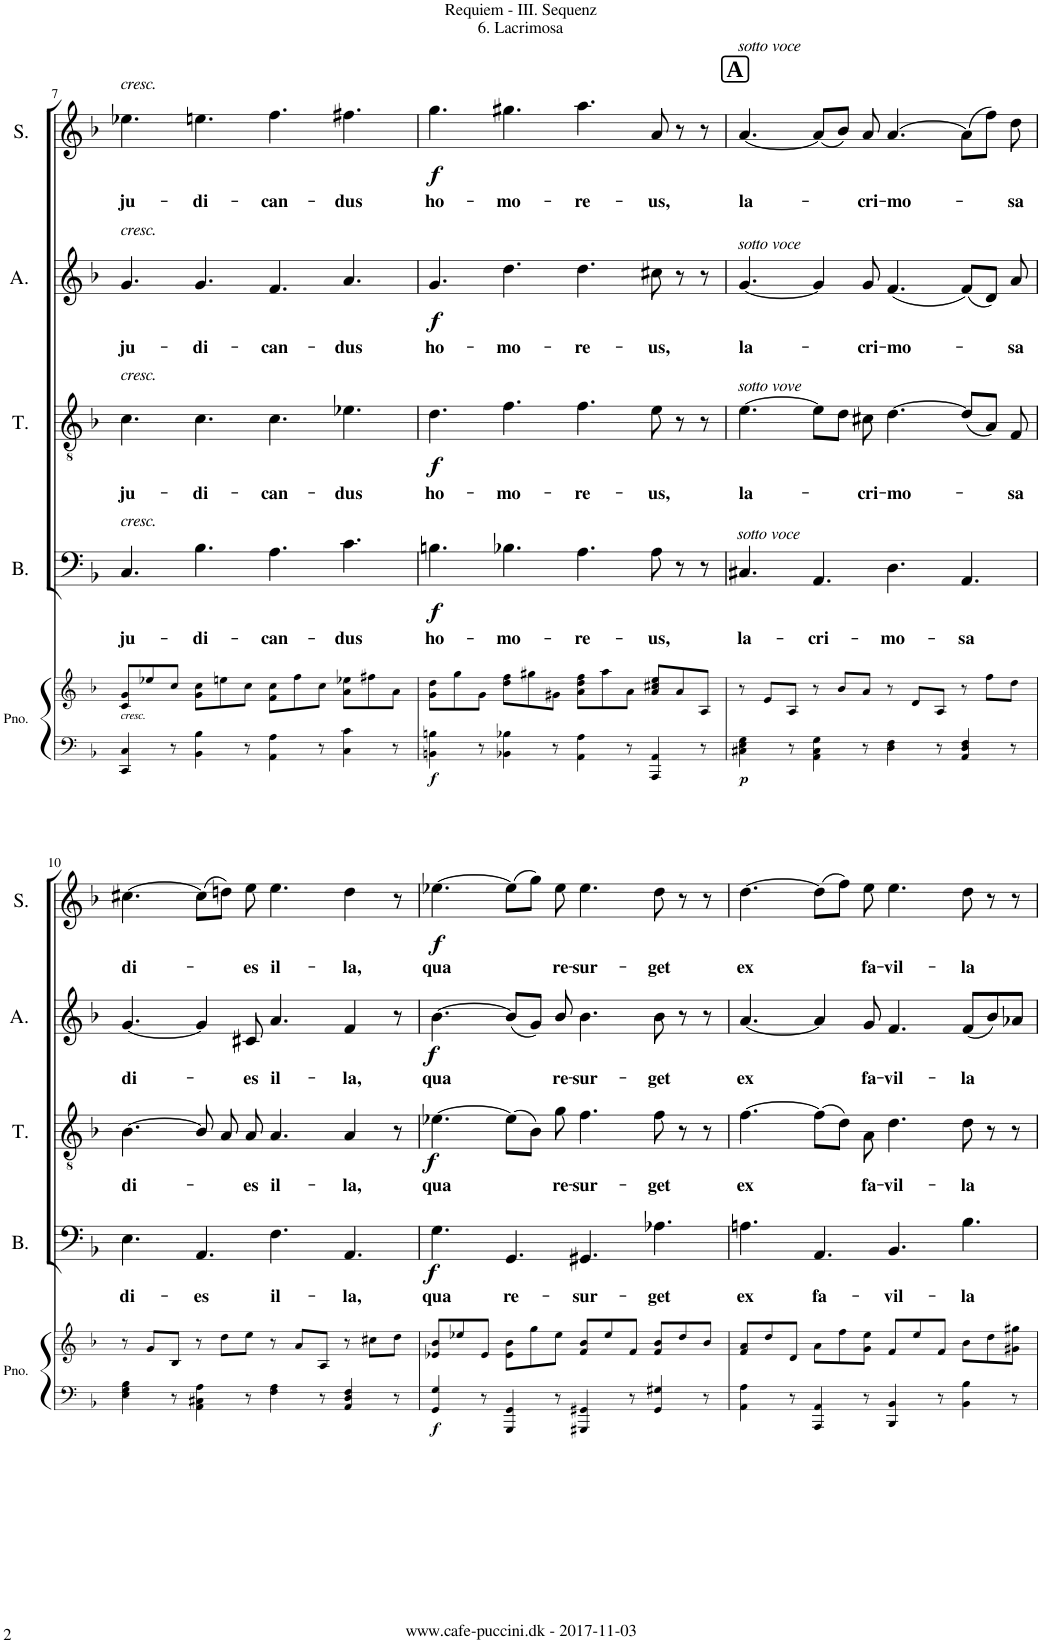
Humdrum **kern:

**kern	**kern	**dynam	**kern	**text	**dynam	**kern	**text	**dynam	**kern	**text	**dynam	**kern	**text	**dynam
*part5	*part5	*part5	*part4	*part4	*part4	*part3	*part3	*part3	*part2	*part2	*part2	*part1	*part1	*part1
*staff6	*staff5	*staff5/6	*staff4	*staff4	*staff4	*staff3	*staff3	*staff3	*staff2	*staff2	*staff2	*staff1	*staff1	*staff1
*I"Piano	*	*	*I"Bass	*	*	*I"Tenor	*	*	*I"Alto	*	*	*I"Soprano	*	*
*I'Pno.	*	*	*I'B.	*	*	*I'T.	*	*	*I'A.	*	*	*I'S.	*	*
!!LO:PB:g=z
*clefF4	*clefG2	*	*clefF4	*	*	*clefGv2	*	*	*clefG2	*	*	*clefG2	*	*
*k[b-]	*k[b-]	*	*k[b-]	*	*	*k[b-]	*	*	*k[b-]	*	*	*k[b-]	*	*
*M12/8	*M12/8	*	*M12/8	*	*	*M12/8	*	*	*M12/8	*	*	*M12/8	*	*
=7	=7	=7	=7	=7	=7	=7	=7	=7	=7	=7	=7	=7	=7	=7
!	!	!	!	!	!	!	!	!	!	!	!	!LO:TX:a:i:t=cresc.	!	!
!	!	!	!	!	!	!	!	!	!LO:TX:a:i:t=cresc.	!	!	!	!	!
!	!	!	!	!	!	!LO:TX:a:i:t=cresc.	!	!	!	!	!	!	!	!
!	!	!	!LO:TX:a:i:t=cresc.	!	!	!	!	!	!	!	!	!	!	!
!LO:TX:a:i:t=cresc.	!	!	!	!	!	!	!	!	!	!	!	!	!	!
!	!	!	!	!LO:LY:b	!	!	!LO:LY:b	!	!	!LO:LY:b	!	!	!LO:LY:b	!
4CC/ 4C/	8c/ 8g/L	.	4.C/	ju-	.	4.c\	ju-	.	4.g/	ju-	.	4.ee-X\	ju-	.
.	8ee-X/	.	.	.	.	.	.	.	.	.	.	.	.	.
8r	8cc/J	.	.	.	.	.	.	.	.	.	.	.	.	.
!	!	!	!	!LO:LY:b	!	!	!LO:LY:b	!	!	!LO:LY:b	!	!	!LO:LY:b	!
4BB-\ 4B-\	8g\ 8cc\L	.	4.B-\	-di-	.	4.c\	-di-	.	4.g/	-di-	.	4.een\	-di-	.
.	8een\	.	.	.	.	.	.	.	.	.	.	.	.	.
8r	8cc\J	.	.	.	.	.	.	.	.	.	.	.	.	.
!	!	!	!	!LO:LY:b	!	!	!LO:LY:b	!	!	!LO:LY:b	!	!	!LO:LY:b	!
4AA\ 4A\	8f\ 8cc\L	.	4.A\	-can-	.	4.c\	-can-	.	4.f/	-can-	.	4.ff\	-can-	.
.	8ff\	.	.	.	.	.	.	.	.	.	.	.	.	.
8r	8cc\J	.	.	.	.	.	.	.	.	.	.	.	.	.
!	!	!	!	!LO:LY:b	!	!	!LO:LY:b	!	!	!LO:LY:b	!	!	!LO:LY:b	!
4C\ 4c\	8a\ 8ee-X\L	.	4.c\	-dus	.	4.e-X\	-dus	.	4.a/	-dus	.	4.ff#X\	-dus	.
.	8ff#X\	.	.	.	.	.	.	.	.	.	.	.	.	.
8r	8a\J	.	.	.	.	.	.	.	.	.	.	.	.	.
=8	=8	=8	=8	=8	=8	=8	=8	=8	=8	=8	=8	=8	=8	=8
!	!	!LO:DY:b=2	!	!LO:LY:b	!LO:DY:b	!	!LO:LY:b	!LO:DY:b	!	!LO:LY:b	!LO:DY:b	!	!LO:LY:b	!LO:DY:b
4BBn\ 4Bn\	8g\ 8dd\L	f	4.Bn\	ho-	f	4.d\	ho-	f	4.g/	ho-	f	4.gg\	ho-	f
.	8gg\	.	.	.	.	.	.	.	.	.	.	.	.	.
8r	8g\J	.	.	.	.	.	.	.	.	.	.	.	.	.
!	!	!	!	!LO:LY:b	!	!	!LO:LY:b	!	!	!LO:LY:b	!	!	!LO:LY:b	!
4BB-X\ 4B-X\	8dd\ 8ff\L	.	4.B-X\	-mo-	.	4.f\	-mo-	.	4.dd\	-mo-	.	4.gg#X\	-mo-	.
.	8gg#X\	.	.	.	.	.	.	.	.	.	.	.	.	.
8r	8g#X\J	.	.	.	.	.	.	.	.	.	.	.	.	.
!	!	!	!	!LO:LY:b	!	!	!LO:LY:b	!	!	!LO:LY:b	!	!	!LO:LY:b	!
4AA\ 4A\	8a\ 8dd\ 8ff\L	.	4.A\	-re-	.	4.f\	-re-	.	4.dd\	-re-	.	4.aa\	-re-	.
.	8aa\	.	.	.	.	.	.	.	.	.	.	.	.	.
8r	8a\J	.	.	.	.	.	.	.	.	.	.	.	.	.
!	!	!	!	!LO:LY:b	!	!	!LO:LY:b	!	!	!LO:LY:b	!	!	!LO:LY:b	!
4AAA/ 4AA/	8a/ 8cc#X/ 8ee/L	.	8A\	-us,	.	8e\	-us,	.	8cc#X\	-us,	.	8a/	-us,	.
.	8a/	.	8r	.	.	8r	.	.	8r	.	.	8r	.	.
8r	8A/J	.	8r	.	.	8r	.	.	8r	.	.	8r	.	.
=9	=9	=9	=9	=9	=9	=9	=9	=9	=9	=9	=9	=9	=9	=9
!	!	!	!	!	!	!	!	!	!	!	!	!LO:TX:a:B:t=A	!	!
!	!	!	!	!	!	!	!	!	!	!	!	!LO:TX:a:i:t=sotto voce	!	!
!	!	!	!	!	!	!	!	!	!LO:TX:a:i:t=sotto voce	!	!	!	!	!
!	!	!	!	!	!	!LO:TX:a:i:t=sotto vove	!	!	!	!	!	!	!	!
!	!	!	!LO:TX:a:i:t=sotto voce	!	!	!	!	!	!	!	!	!	!	!
!	!	!LO:DY:b=2	!	!LO:LY:b	!	!	!LO:LY:b	!	!	!LO:LY:b	!	!	!LO:LY:b	!
4C#X\ 4E\ 4G\	8r	p	4.C#X/	la-	.	[4.e\	la-	.	[4.g/	la-	.	[4.a/	la-	.
.	8e/L	.	.	.	.	.	.	.	.	.	.	.	.	.
8r	8A/J	.	.	.	.	.	.	.	.	.	.	.	.	.
!	!	!	!	!LO:LY:b	!	!	!	!	!	!	!	!	!	!
4AA\ 4C#\ 4G\	8r	.	4.AA/	-cri-	.	8e\L]	.	.	4g/]	.	.	(8a/L]	.	.
.	8b-/L	.	.	.	.	8d\J	.	.	.	.	.	8b-/J)	.	.
!	!	!	!	!	!	!	!LO:LY:b	!	!	!LO:LY:b	!	!	!LO:LY:b	!
8r	8a/J	.	.	.	.	8c#X\	-cri-	.	8g/	-cri-	.	8a/	-cri-	.
!	!	!	!	!LO:LY:b	!	!	!LO:LY:b	!	!	!LO:LY:b	!	!	!LO:LY:b	!
4D\ 4F\	8r	.	4.D\	-mo-	.	[4.d\	-mo-	.	(4.f/	-mo-	.	[4.a/	-mo-	.
.	8d/L	.	.	.	.	.	.	.	.	.	.	.	.	.
8r	8A/J	.	.	.	.	.	.	.	.	.	.	.	.	.
!	!	!	!	!LO:LY:b	!	!	!	!	!	!	!	!	!	!
4AA/ 4D/ 4F/	8r	.	4.AA/	-sa	.	(8d/L]	.	.	(8f/L)	.	.	(8a\L]	.	.
.	8ff\L	.	.	.	.	8A/J)	.	.	8d/J)	.	.	8ff\J)	.	.
!	!	!	!	!	!	!	!LO:LY:b	!	!	!LO:LY:b	!	!	!LO:LY:b	!
8r	8dd\J	.	.	.	.	8F/	-sa	.	8a/	-sa	.	8dd\	-sa	.
!!LO:LB:g=z
=10	=10	=10	=10	=10	=10	=10	=10	=10	=10	=10	=10	=10	=10	=10
!	!	!	!	!LO:LY:b	!	!	!LO:LY:b	!	!	!LO:LY:b	!	!	!LO:LY:b	!
4E\ 4G\ 4B-\	8r	.	4.E\	di-	.	[4.B-\	di-	.	[4.g/	di-	.	[4.cc#X\	di-	.
.	8g/L	.	.	.	.	.	.	.	.	.	.	.	.	.
8r	8B-/J	.	.	.	.	.	.	.	.	.	.	.	.	.
!	!	!	!	!LO:LY:b	!	!	!	!	!	!	!	!	!	!
4AA\ 4C#X\ 4A\	8r	.	4.AA/	-es	.	8B-/]	.	.	4g/]	.	.	(8cc#\L]	.	.
.	8dd\L	.	.	.	.	8A/	.	.	.	.	.	8ddn\J)	.	.
!	!	!	!	!	!	!	!LO:LY:b	!	!	!LO:LY:b	!	!	!LO:LY:b	!
8r	8ee\J	.	.	.	.	8A/	-es	.	8c#X/	-es	.	8ee\	-es	.
!	!	!	!	!LO:LY:b	!	!	!LO:LY:b	!	!	!LO:LY:b	!	!	!LO:LY:b	!
4F\ 4A\	8r	.	4.F\	il-	.	4.A/	il-	.	4.a/	il-	.	4.ee\	il-	.
.	8a/L	.	.	.	.	.	.	.	.	.	.	.	.	.
8r	8A/J	.	.	.	.	.	.	.	.	.	.	.	.	.
!	!	!	!	!LO:LY:b	!	!	!LO:LY:b	!	!	!LO:LY:b	!	!	!LO:LY:b	!
4AA/ 4D/ 4F/	8r	.	4.AA/	-la,	.	4A/	-la,	.	4f/	-la,	.	4dd\	-la,	.
.	8cc#X\L	.	.	.	.	.	.	.	.	.	.	.	.	.
8r	8dd\J	.	.	.	.	8r	.	.	8r	.	.	8r	.	.
=11	=11	=11	=11	=11	=11	=11	=11	=11	=11	=11	=11	=11	=11	=11
!	!	!LO:DY:b=2	!	!LO:LY:b	!LO:DY:b	!	!LO:LY:b	!LO:DY:b	!	!LO:LY:b	!LO:DY:b	!	!LO:LY:b	!LO:DY:b
4GG/ 4G/	8e-X/ 8b-/L	f	4.G\	qua	f	[4.e-X\	qua	f	[4.b-\	qua	f	[4.ee-X\	qua	f
.	8ee-X/	.	.	.	.	.	.	.	.	.	.	.	.	.
8r	8e-/J	.	.	.	.	.	.	.	.	.	.	.	.	.
!	!	!	!	!LO:LY:b	!	!	!	!	!	!	!	!	!	!
4GGG/ 4GG/	8e-\ 8b-\L	.	4.GG/	re-	.	(8e-\L]	.	.	(8b-/L]	.	.	(8ee-\L]	.	.
.	8gg\	.	.	.	.	8B-\J)	.	.	8g/J)	.	.	8gg\J)	.	.
!	!	!	!	!	!	!	!LO:LY:b	!	!	!LO:LY:b	!	!	!LO:LY:b	!
8r	8ee-\J	.	.	.	.	8g\	re-	.	8b-/	re-	.	8ee-\	re-	.
!	!	!	!	!LO:LY:b	!	!	!LO:LY:b	!	!	!LO:LY:b	!	!	!LO:LY:b	!
4GGG#X/ 4GG#X/	8f/ 8b-/L	.	4.GG#X/	-sur-	.	4.f\	-sur-	.	4.b-\	-sur-	.	4.ee-\	-sur-	.
.	8ee-/	.	.	.	.	.	.	.	.	.	.	.	.	.
8r	8f/J	.	.	.	.	.	.	.	.	.	.	.	.	.
!	!	!	!	!LO:LY:b	!	!	!LO:LY:b	!	!	!LO:LY:b	!	!	!LO:LY:b	!
4GG#/ 4G#X/	8f/ 8b-/L	.	4.A-X\	-get	.	8f\	-get	.	8b-\	-get	.	8dd\	-get	.
.	8dd/	.	.	.	.	8r	.	.	8r	.	.	8r	.	.
8r	8b-/J	.	.	.	.	8r	.	.	8r	.	.	8r	.	.
=12	=12	=12	=12	=12	=12	=12	=12	=12	=12	=12	=12	=12	=12	=12
!	!	!	!	!LO:LY:b	!	!	!LO:LY:b	!	!	!LO:LY:b	!	!	!LO:LY:b	!
4AA\ 4A\	8f/ 8a/L	.	4.An\	ex	.	[4.f\	ex	.	[4.a/	ex	.	[4.dd\	ex	.
.	8dd/	.	.	.	.	.	.	.	.	.	.	.	.	.
8r	8d/J	.	.	.	.	.	.	.	.	.	.	.	.	.
!	!	!	!	!LO:LY:b	!	!	!	!	!	!	!	!	!	!
4AAA/ 4AA/	8a\L	.	4.AA/	fa-	.	(8f\L]	.	.	4a/]	.	.	(8dd\L]	.	.
.	8ff\	.	.	.	.	8d\J)	.	.	.	.	.	8ff\J)	.	.
!	!	!	!	!	!	!	!LO:LY:b	!	!	!LO:LY:b	!	!	!LO:LY:b	!
8r	8g\ 8ee\J	.	.	.	.	8A\	fa-	.	8g/	fa-	.	8ee\	fa-	.
!	!	!	!	!LO:LY:b	!	!	!LO:LY:b	!	!	!LO:LY:b	!	!	!LO:LY:b	!
4BBB-/ 4BB-/	8f/L	.	4.BB-/	-vil-	.	4.d\	-vil-	.	4.f/	-vil-	.	4.ee\	-vil-	.
.	8ee/	.	.	.	.	.	.	.	.	.	.	.	.	.
8r	8f/J	.	.	.	.	.	.	.	.	.	.	.	.	.
!	!	!	!	!LO:LY:b	!	!	!LO:LY:b	!	!	!LO:LY:b	!	!	!LO:LY:b	!
4BB-\ 4B-\	8b-\L	.	4.B-\	-la	.	8d\	-la	.	(8f/L	-la	.	8dd\	-la	.
.	8dd\	.	.	.	.	8r	.	.	8b-/)	.	.	8r	.	.
8r	8g#X\ 8gg#X\J	.	.	.	.	8r	.	.	8a-X/J	.	.	8r	.	.
=	=	=	=	=	=	=	=	=	=	=	=	=	=	=
*-	*-	*-	*-	*-	*-	*-	*-	*-	*-	*-	*-	*-	*-	*-
